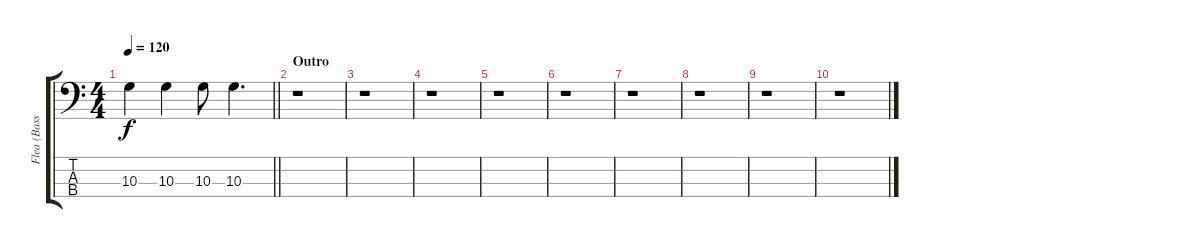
\track ("Flea (Bass)" "Flea (Bass") {instrument electricbassfinger}
\staff {score tabs}
\tuning (G2 D2 A1 E1) {hide}
\ts (4 4)
\tempo 120
\clef f4
\barLineRight lightlight
\ks c
10.3.4{dy f} 10.3.4 10.3.8 10.3.4{d} |
\section ("" "Outro")
r.1 |
r.1 |
r.1 |
r.1 |
r.1 |
r.1 |
r.1 |
r.1 |
r.1
